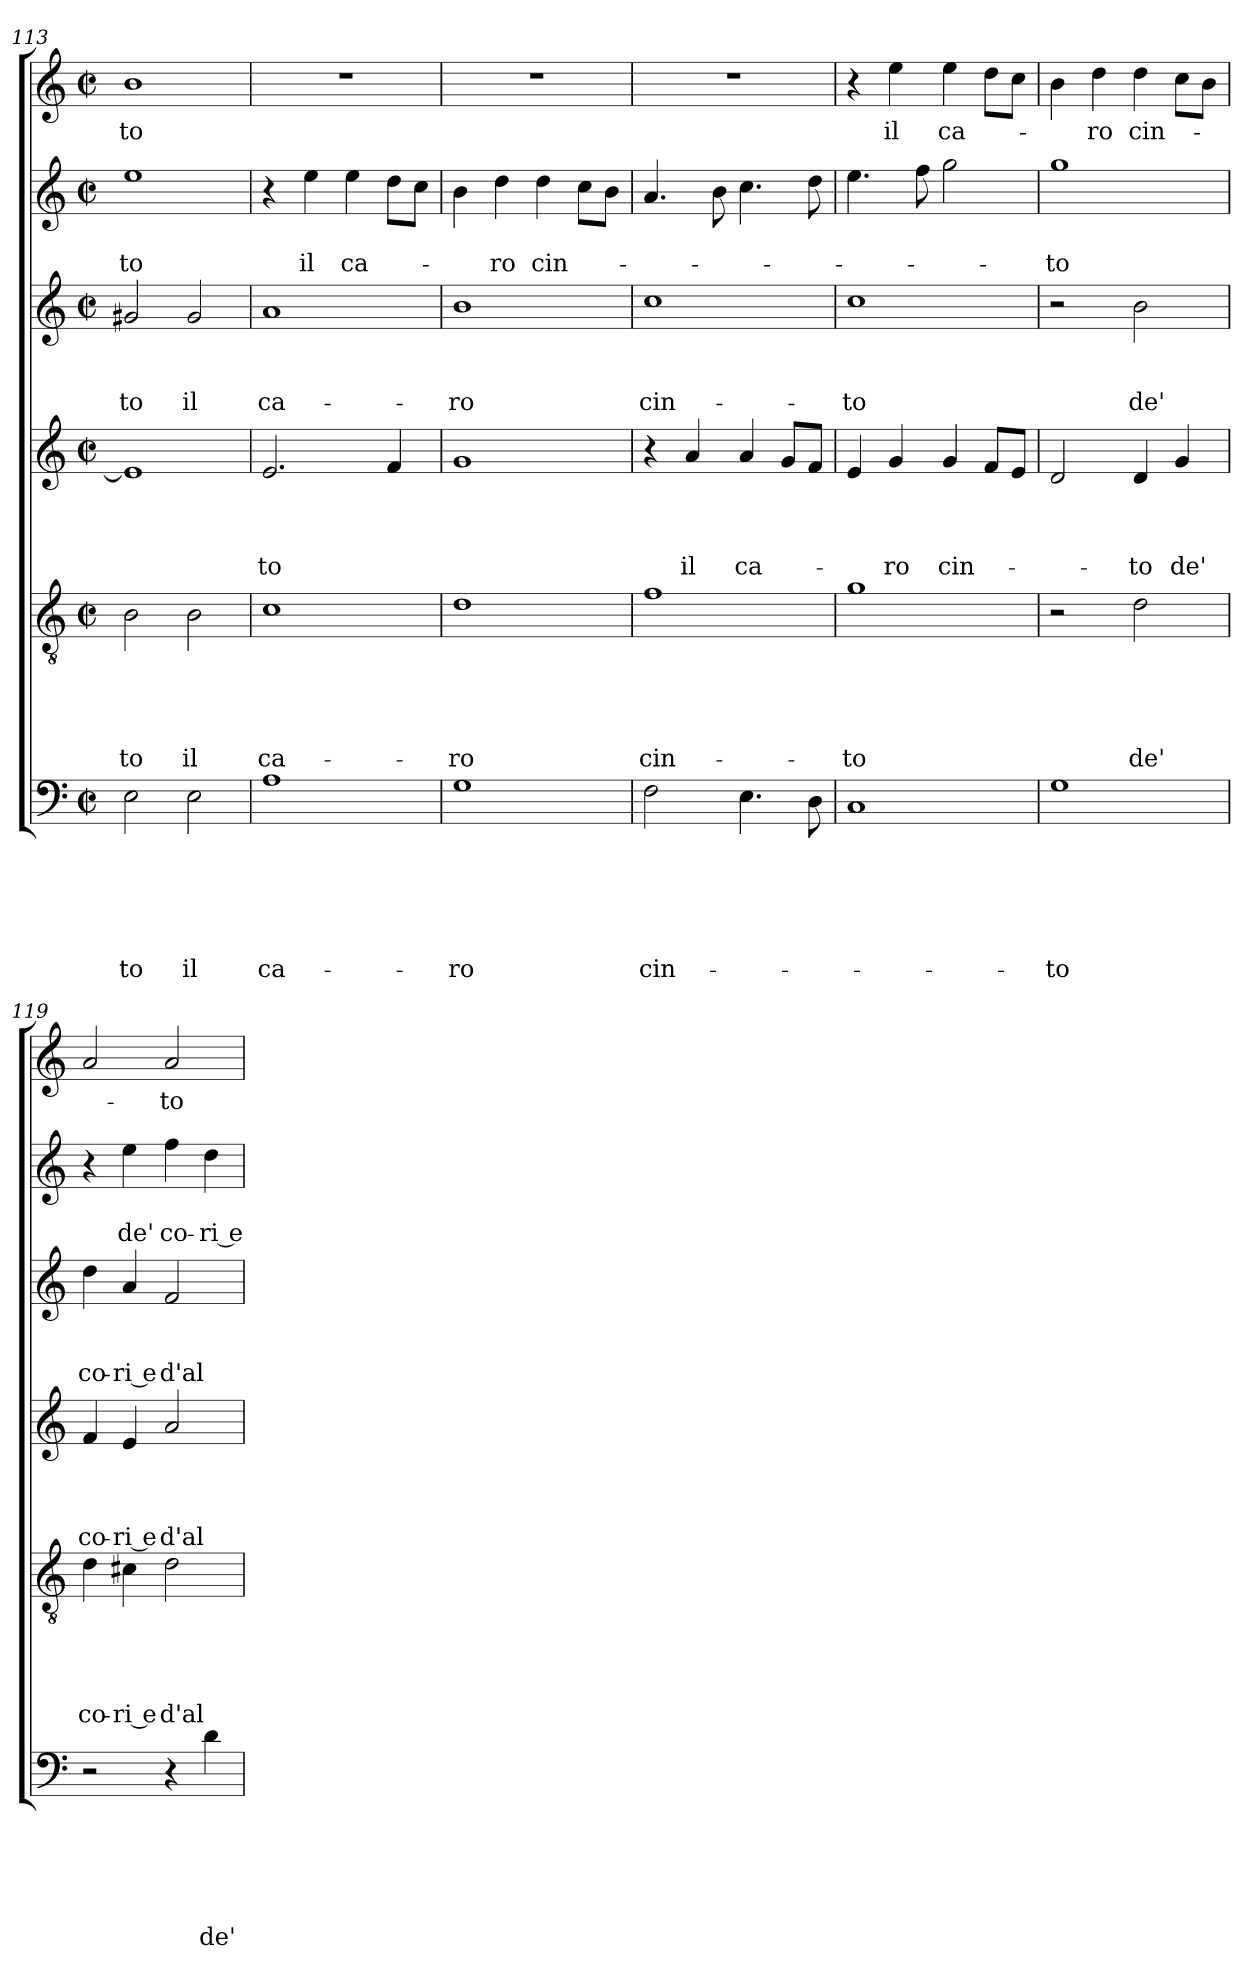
**kern	**text	**text	**text	**text	**text	**text	**kern	**text	**text	**text	**text	**text	**kern	**text	**text	**text	**text	**kern	**text	**text	**text	**kern	**text	**text	**kern	**text
*part6	*part6	*part6	*part6	*part6	*part6	*part6	*part5	*part5	*part5	*part5	*part5	*part5	*part4	*part4	*part4	*part4	*part4	*part3	*part3	*part3	*part3	*part2	*part2	*part2	*part1	*part1
*staff6	*staff6	*staff6	*staff6	*staff6	*staff6	*staff6	*staff5	*staff5	*staff5	*staff5	*staff5	*staff5	*staff4	*staff4	*staff4	*staff4	*staff4	*staff3	*staff3	*staff3	*staff3	*staff2	*staff2	*staff2	*staff1	*staff1
*clefF4	*	*	*	*	*	*	*clefGv2	*	*	*	*	*	*clefG2	*	*	*	*	*clefG2	*	*	*	*clefG2	*	*	*clefG2	*
*k[]	*	*	*	*	*	*	*k[]	*	*	*	*	*	*k[]	*	*	*	*	*k[]	*	*	*	*k[]	*	*	*k[]	*
*C:	*	*	*	*	*	*	*C:	*	*	*	*	*	*C:	*	*	*	*	*C:	*	*	*	*C:	*	*	*C:	*
*M2/2	*	*	*	*	*	*	*M2/2	*	*	*	*	*	*M2/2	*	*	*	*	*M2/2	*	*	*	*M2/2	*	*	*M2/2	*
*met(c|)	*	*	*	*	*	*	*met(c|)	*	*	*	*	*	*met(c|)	*	*	*	*	*met(c|)	*	*	*	*met(c|)	*	*	*met(c|)	*
=113	=113	=113	=113	=113	=113	=113	=113	=113	=113	=113	=113	=113	=113	=113	=113	=113	=113	=113	=113	=113	=113	=113	=113	=113	=113	=113
!	!	!	!	!	!	!LO:LY:b	!	!	!	!	!	!LO:LY:b	!	!	!	!	!	!	!	!	!LO:LY:b	!	!	!LO:LY:b	!	!LO:LY:b
2E\	.	.	.	.	.	-to	2B\	.	.	.	.	-to	1e]	.	.	.	.	2g#X/	.	.	-to	1ee	.	-to	1b	-to
!	!	!	!	!	!	!LO:LY:b	!	!	!	!	!	!LO:LY:b	!	!	!	!	!	!	!	!	!LO:LY:b	!	!	!	!	!
2E\	.	.	.	.	.	il	2B\	.	.	.	.	il	.	.	.	.	.	2g#/	.	.	il	.	.	.	.	.
=114	=114	=114	=114	=114	=114	=114	=114	=114	=114	=114	=114	=114	=114	=114	=114	=114	=114	=114	=114	=114	=114	=114	=114	=114	=114	=114
!	!	!	!	!	!	!LO:LY:b	!	!	!	!	!	!LO:LY:b	!	!	!	!	!LO:LY:b	!	!	!	!LO:LY:b	!	!	!	!	!
1A	.	.	.	.	.	ca-	1c	.	.	.	.	ca-	2.e/	.	.	.	-to	1a	.	.	ca-	4r	.	.	1r	.
!	!	!	!	!	!	!	!	!	!	!	!	!	!	!	!	!	!	!	!	!	!	!	!	!LO:LY:b	!	!
.	.	.	.	.	.	.	.	.	.	.	.	.	.	.	.	.	.	.	.	.	.	4ee\	.	il	.	.
!	!	!	!	!	!	!	!	!	!	!	!	!	!	!	!	!	!	!	!	!	!	!	!	!LO:LY:b	!	!
.	.	.	.	.	.	.	.	.	.	.	.	.	.	.	.	.	.	.	.	.	.	4ee\	.	ca-	.	.
.	.	.	.	.	.	.	.	.	.	.	.	.	4f/	.	.	.	.	.	.	.	.	8dd\L	.	.	.	.
.	.	.	.	.	.	.	.	.	.	.	.	.	.	.	.	.	.	.	.	.	.	8cc\J	.	.	.	.
=115	=115	=115	=115	=115	=115	=115	=115	=115	=115	=115	=115	=115	=115	=115	=115	=115	=115	=115	=115	=115	=115	=115	=115	=115	=115	=115
!	!	!	!	!	!	!LO:LY:b	!	!	!	!	!	!LO:LY:b	!	!	!	!	!	!	!	!	!LO:LY:b	!	!	!	!	!
1G	.	.	.	.	.	-ro	1d	.	.	.	.	-ro	1g	.	.	.	.	1b	.	.	-ro	4b\	.	.	1r	.
!	!	!	!	!	!	!	!	!	!	!	!	!	!	!	!	!	!	!	!	!	!	!	!	!LO:LY:b	!	!
.	.	.	.	.	.	.	.	.	.	.	.	.	.	.	.	.	.	.	.	.	.	4dd\	.	-ro	.	.
!	!	!	!	!	!	!	!	!	!	!	!	!	!	!	!	!	!	!	!	!	!	!	!	!LO:LY:b	!	!
.	.	.	.	.	.	.	.	.	.	.	.	.	.	.	.	.	.	.	.	.	.	4dd\	.	cin-	.	.
.	.	.	.	.	.	.	.	.	.	.	.	.	.	.	.	.	.	.	.	.	.	8cc\L	.	.	.	.
.	.	.	.	.	.	.	.	.	.	.	.	.	.	.	.	.	.	.	.	.	.	8b\J	.	.	.	.
=116	=116	=116	=116	=116	=116	=116	=116	=116	=116	=116	=116	=116	=116	=116	=116	=116	=116	=116	=116	=116	=116	=116	=116	=116	=116	=116
!	!	!	!	!	!	!LO:LY:b	!	!	!	!	!	!LO:LY:b	!	!	!	!	!	!	!	!	!LO:LY:b	!	!	!	!	!
2F\	.	.	.	.	.	cin-	1f	.	.	.	.	cin-	4r	.	.	.	.	1cc	.	.	cin-	4.a/	.	.	1r	.
!	!	!	!	!	!	!	!	!	!	!	!	!	!	!	!	!	!LO:LY:b	!	!	!	!	!	!	!	!	!
.	.	.	.	.	.	.	.	.	.	.	.	.	4a/	.	.	.	il	.	.	.	.	.	.	.	.	.
.	.	.	.	.	.	.	.	.	.	.	.	.	.	.	.	.	.	.	.	.	.	8b\	.	.	.	.
!	!	!	!	!	!	!	!	!	!	!	!	!	!	!	!	!	!LO:LY:b	!	!	!	!	!	!	!	!	!
4.E\	.	.	.	.	.	.	.	.	.	.	.	.	4a/	.	.	.	ca-	.	.	.	.	4.cc\	.	.	.	.
.	.	.	.	.	.	.	.	.	.	.	.	.	8g/L	.	.	.	.	.	.	.	.	.	.	.	.	.
8D\	.	.	.	.	.	.	.	.	.	.	.	.	8f/J	.	.	.	.	.	.	.	.	8dd\	.	.	.	.
=117	=117	=117	=117	=117	=117	=117	=117	=117	=117	=117	=117	=117	=117	=117	=117	=117	=117	=117	=117	=117	=117	=117	=117	=117	=117	=117
!	!	!	!	!	!	!	!	!	!	!	!	!LO:LY:b	!	!	!	!	!	!	!	!	!LO:LY:b	!	!	!	!	!
1C	.	.	.	.	.	.	1g	.	.	.	.	-to	4e/	.	.	.	.	1cc	.	.	-to	4.ee\	.	.	4r	.
!	!	!	!	!	!	!	!	!	!	!	!	!	!	!	!	!	!LO:LY:b	!	!	!	!	!	!	!	!	!LO:LY:b
.	.	.	.	.	.	.	.	.	.	.	.	.	4g/	.	.	.	-ro	.	.	.	.	.	.	.	4ee\	il
.	.	.	.	.	.	.	.	.	.	.	.	.	.	.	.	.	.	.	.	.	.	8ff\	.	.	.	.
!	!	!	!	!	!	!	!	!	!	!	!	!	!	!	!	!	!LO:LY:b	!	!	!	!	!	!	!	!	!LO:LY:b
.	.	.	.	.	.	.	.	.	.	.	.	.	4g/	.	.	.	cin-	.	.	.	.	2gg\	.	.	4ee\	ca-
.	.	.	.	.	.	.	.	.	.	.	.	.	8f/L	.	.	.	.	.	.	.	.	.	.	.	8dd\L	.
.	.	.	.	.	.	.	.	.	.	.	.	.	8e/J	.	.	.	.	.	.	.	.	.	.	.	8cc\J	.
!!LO:PB:g=z
=118	=118	=118	=118	=118	=118	=118	=118	=118	=118	=118	=118	=118	=118	=118	=118	=118	=118	=118	=118	=118	=118	=118	=118	=118	=118	=118
!	!	!	!	!	!	!LO:LY:b	!	!	!	!	!	!	!	!	!	!	!	!	!	!	!	!	!	!LO:LY:b	!	!
1G	.	.	.	.	.	-to	2r	.	.	.	.	.	2d/	.	.	.	.	2r	.	.	.	1gg	.	-to	4b\	.
!	!	!	!	!	!	!	!	!	!	!	!	!	!	!	!	!	!	!	!	!	!	!	!	!	!	!LO:LY:b
.	.	.	.	.	.	.	.	.	.	.	.	.	.	.	.	.	.	.	.	.	.	.	.	.	4dd\	-ro
!	!	!	!	!	!	!	!	!	!	!	!	!LO:LY:b	!	!	!	!	!LO:LY:b	!	!	!	!LO:LY:b	!	!	!	!	!LO:LY:b
.	.	.	.	.	.	.	2d\	.	.	.	.	de'	4d/	.	.	.	-to	2b\	.	.	de'	.	.	.	4dd\	cin-
!	!	!	!	!	!	!	!	!	!	!	!	!	!	!	!	!	!LO:LY:b	!	!	!	!	!	!	!	!	!
.	.	.	.	.	.	.	.	.	.	.	.	.	4g/	.	.	.	de'	.	.	.	.	.	.	.	8cc\L	.
.	.	.	.	.	.	.	.	.	.	.	.	.	.	.	.	.	.	.	.	.	.	.	.	.	8b\J	.
=119	=119	=119	=119	=119	=119	=119	=119	=119	=119	=119	=119	=119	=119	=119	=119	=119	=119	=119	=119	=119	=119	=119	=119	=119	=119	=119
!	!	!	!	!	!	!	!	!	!	!	!	!LO:LY:b	!	!	!	!	!LO:LY:b	!	!	!	!LO:LY:b	!	!	!	!	!
2r	.	.	.	.	.	.	4d\	.	.	.	.	co-	4f/	.	.	.	co-	4dd\	.	.	co-	4r	.	.	2a/	.
!	!	!	!	!	!	!	!	!	!	!	!	!LO:LY:b	!	!	!	!	!LO:LY:b	!	!	!	!LO:LY:b	!	!	!LO:LY:b	!	!
.	.	.	.	.	.	.	4c#X\	.	.	.	.	-ri e	4e/	.	.	.	-ri e	4a/	.	.	-ri e	4ee\	.	de'	.	.
!	!	!	!	!	!	!	!	!	!	!	!	!LO:LY:b	!	!	!	!	!LO:LY:b	!	!	!	!LO:LY:b	!	!	!LO:LY:b	!	!LO:LY:b
4r	.	.	.	.	.	.	2d\	.	.	.	.	d'al-	2a/	.	.	.	d'al-	2f/	.	.	d'al-	4ff\	.	co-	2a/	-to
!	!	!	!	!	!	!LO:LY:b	!	!	!	!	!	!	!	!	!	!	!	!	!	!	!	!	!	!LO:LY:b	!	!
4d\	.	.	.	.	.	de'	.	.	.	.	.	.	.	.	.	.	.	.	.	.	.	4dd\	.	-ri e	.	.
=	=	=	=	=	=	=	=	=	=	=	=	=	=	=	=	=	=	=	=	=	=	=	=	=	=	=
*-	*-	*-	*-	*-	*-	*-	*-	*-	*-	*-	*-	*-	*-	*-	*-	*-	*-	*-	*-	*-	*-	*-	*-	*-	*-	*-
